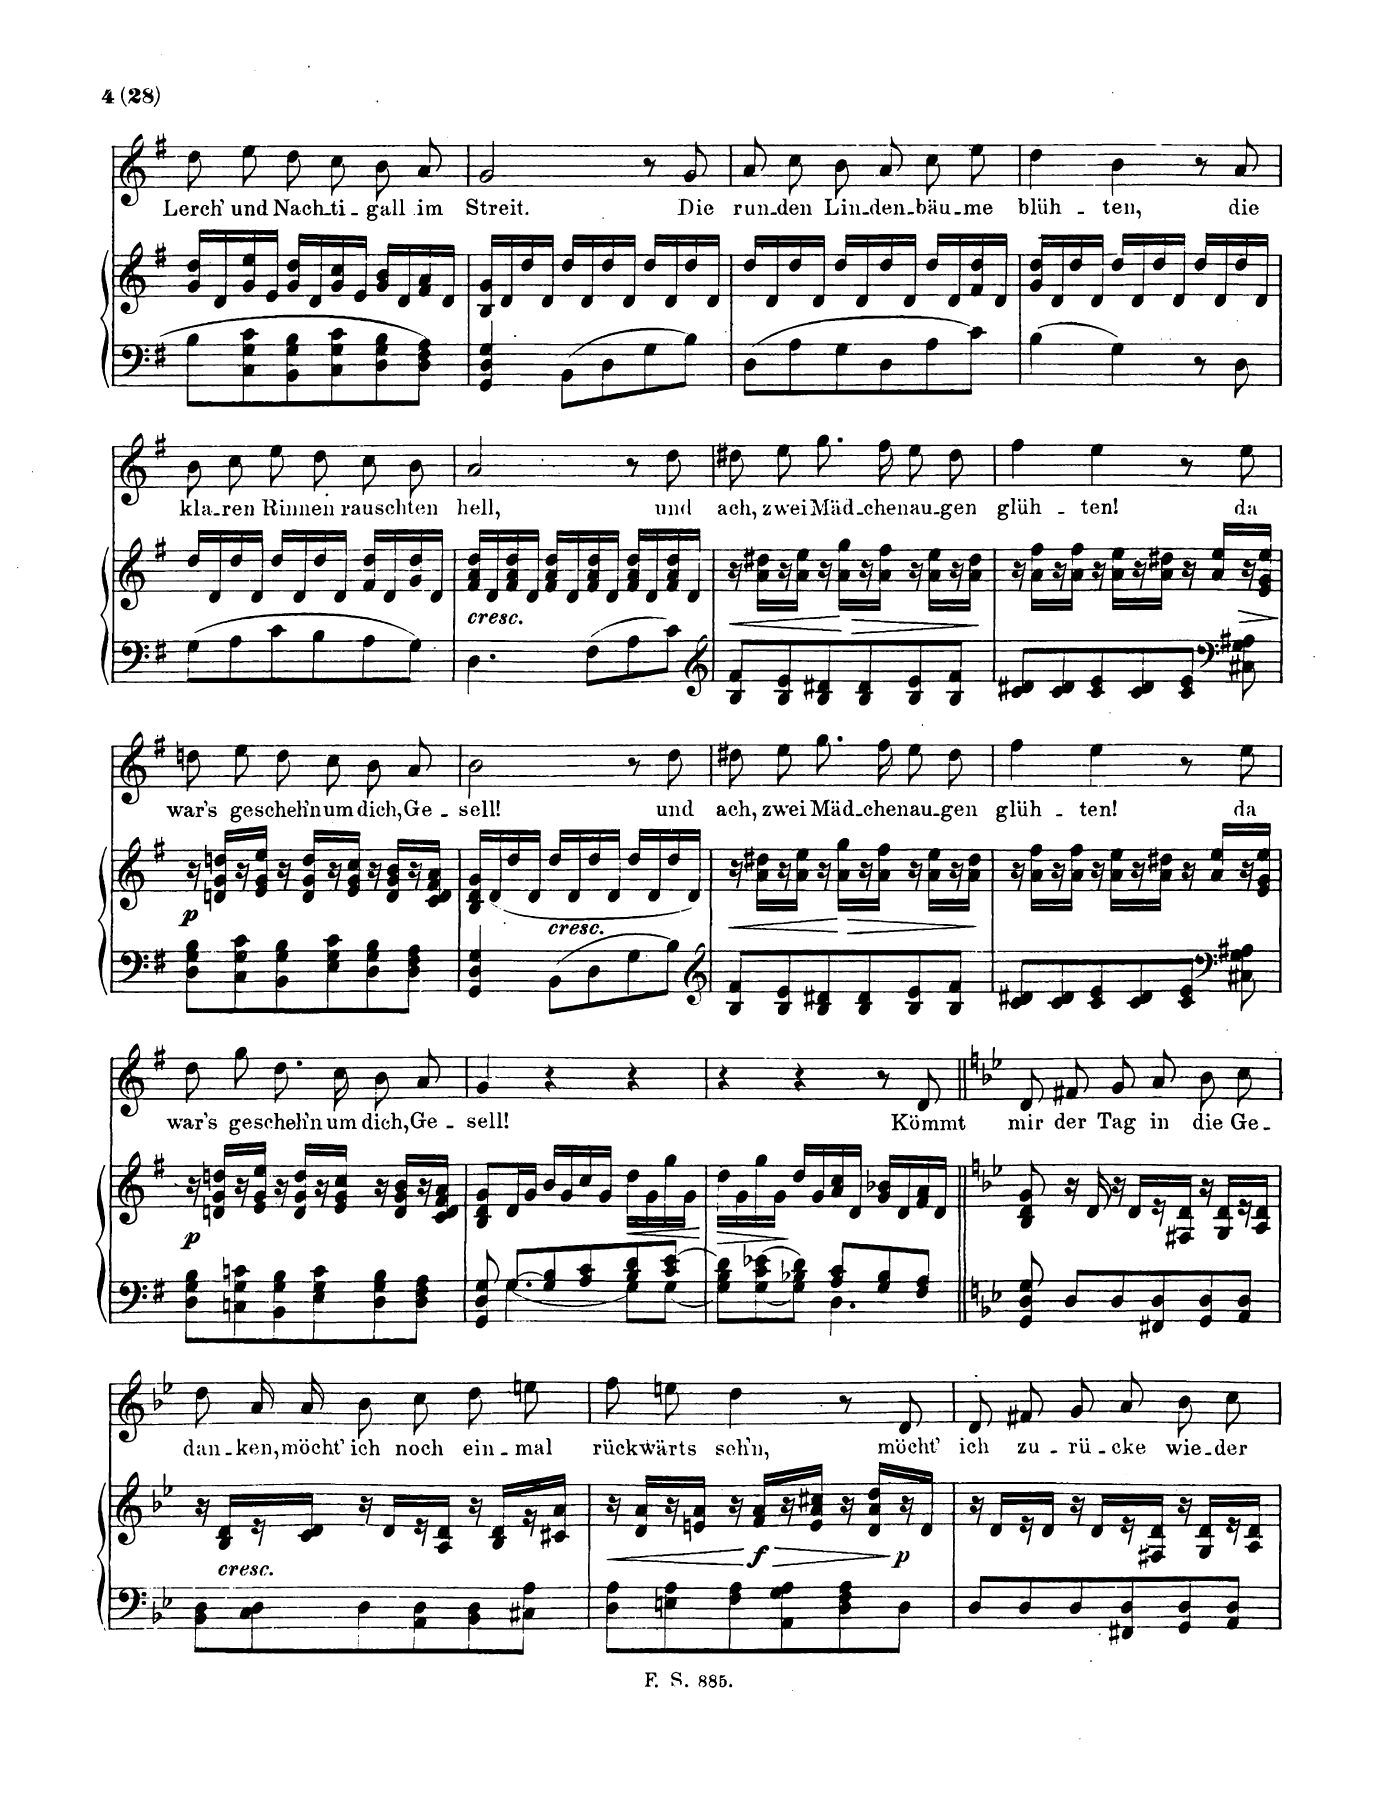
**kern	**kern	**dynam	**kern	**text
*part2	*part2	*part2	*part1	*part1
*staff3	*staff2	*staff2/3	*staff1	*staff1
*I"Pianoforte	*	*	*I"Singstimme Voice	*
*I'Pno	*	*	*	*
*clefF4	*clefG2	*	*clefG2	*
*k[f#]	*k[f#]	*	*k[f#]	*
*M3/4	*M3/4	*	*M3/4	*
=34	=34	=34	=34	=34
8B\L	16g/ 16dd/LL	.	8dd\L	Lerch’
.	16d/	.	.	.
8C\ 8G\ 8c\	16g/ 16ee/	.	8ee\J	und
.	16e/JJ	.	.	.
8BB\ 8G\ 8B\	16g/ 16dd/LL	.	8dd\L	Nach-
.	16d/	.	.	.
8C\ 8G\ 8c\	16g/ 16cc/	.	8cc\J	-ti-
.	16e/JJ	.	.	.
8D\ 8G\ 8B\	16g/ 16b/LL	.	8b/L	-gall
.	16d/	.	.	.
8D\ 8F#\ 8A\J	16f#/ 16a/	.	8a/J	im
.	16d/JJ	.	.	.
=35	=35	=35	=35	=35
4GG/ 4D/ 4G/	16B/ 16g/LL	.	2g/	Streit.
.	16d/	.	.	.
.	16dd/	.	.	.
.	16d/JJ	.	.	.
8BB\L	16dd/LL	.	.	.
.	16d/	.	.	.
8D\	16dd/	.	.	.
.	16d/JJ	.	.	.
8G\	16dd/LL	.	8r	.
.	16d/	.	.	.
8B\J	16dd/	.	8g/	Die
.	16d/JJ	.	.	.
=36	=36	=36	=36	=36
8D\L	16dd/LL	.	8a\L	run-
.	16d/	.	.	.
8A\	16dd/	.	8cc\J	-den
.	16d/JJ	.	.	.
8G\	16dd/LL	.	8b/L	Lin-
.	16d/	.	.	.
8D\	16dd/	.	8a/J	-den-
.	16d/JJ	.	.	.
8A\	16dd/LL	.	8cc\L	-bäu-
.	16d/	.	.	.
8c\J	16f#/ 16dd/	.	8ee\J	-me
.	16d/JJ	.	.	.
=37	=37	=37	=37	=37
4B\	16g/ 16dd/LL	.	4dd\	blüh-
.	16d/	.	.	.
.	16dd/	.	.	.
.	16d/JJ	.	.	.
4G\	16dd/LL	.	4b\	-ten,
.	16d/	.	.	.
.	16dd/	.	.	.
.	16d/JJ	.	.	.
8r	16dd/LL	.	8r	.
.	16d/	.	.	.
8D\	16dd/	.	8a/	die
.	16d/JJ	.	.	.
=38	=38	=38	=38	=38
8G\L	16dd/LL	.	8b\L	kla-
.	16d/	.	.	.
8A\	16dd/	.	8cc\J	-ren
.	16d/JJ	.	.	.
8c\	16dd/LL	.	8ee\L	Rin-
.	16d/	.	.	.
8B\	16dd/	.	8dd\J	-nen
.	16d/JJ	.	.	.
8A\	16f#/ 16dd/LL	.	8cc\L	rausch-
.	16d/	.	.	.
8G\J	16g/ 16dd/	.	8b\J	-ten
.	16d/JJ	.	.	.
=39	=39	=39	=39	=39
!	!LO:TX:b:i:t=cresc.	!	!	!
4.D\	16f#/ 16a/ 16dd/LL	.	2a/	hell,
.	16d/	.	.	.
.	16f#/ 16a/ 16dd/	.	.	.
.	16d/JJ	.	.	.
.	16f#/ 16a/ 16dd/LL	.	.	.
.	16d/	.	.	.
8F#\L	16f#/ 16a/ 16dd/	.	.	.
.	16d/JJ	.	.	.
8A\	16f#/ 16a/ 16dd/LL	.	8r	.
.	16d/	.	.	.
8c\J	16f#/ 16a/ 16dd/	.	8dd\	und
.	16d/JJ	.	.	.
=40	=40	=40	=40	=40
*clefG2	*	*	*	*
!	!	!LO:HP:b	!	!
8B/ 8f#/L	16r	<	8dd#X\L	ach,
.	16a\ 16dd#X\LL	.	.	.
8B/ 8e/	16r	.	8ee\J	zwei
.	16a\ 16ee\JJ	.	.	.
8B/ 8d#X/	16r	.	8.gg\L	Mäd-
.	16a\ 16gg\LL	.	.	.
!	!	!LO:HP:n=1:b	!	!
8B/ 8d#/	16r	[ >	.	.
.	16a\ 16ff#\JJ	.	16ff#\Jk	-chen-
8B/ 8e/	16r	.	8ee\L	-au-
.	16a\ 16ee\LL	.	.	.
8B/ 8f#/J	16r	.	8dd#\J	-gen
.	16a\ 16dd#\JJ	.	.	.
.	.	]	.	.
=41	=41	=41	=41	=41
8c/ 8d#X/L	16r	.	4ff#\	glüh-
.	16a\ 16ff#\LL	.	.	.
8c/ 8d#/	16r	.	.	.
.	16a\ 16ff#\JJ	.	.	.
8c/ 8e/	16r	.	4ee\	-ten!
.	16a\ 16ee\LL	.	.	.
8c/ 8d#/	16r	.	.	.
.	16a\ 16dd#X\JJ	.	.	.
8c/ 8e/J	16r	.	8r	.
.	16a/ 16ee/LL	.	.	.
*clefF4	*	*	*	*
!	!	!LO:HP:b	!	!
8C#X\ 8G\ 8A#X\	16r	>	8ee\	da
.	16e/ 16g/ 16ee/JJ	.	.	.
.	.	]	.	.
=42	=42	=42	=42	=42
!	!	!LO:DY:b	!	!
8D\ 8G\ 8B\L	16r	p	8ddn\L	wär's
.	16dn/ 16g/ 16ddn/LL	.	.	.
8C\ 8G\ 8c\	16r	.	8ee\J	ge-
.	16e/ 16g/ 16ee/JJ	.	.	.
8BB\ 8G\ 8B\	16r	.	8dd\L	-scheh’n
.	16d/ 16g/ 16dd/LL	.	.	.
8E\ 8G\ 8c\	16r	.	8cc\J	um
.	16e/ 16g/ 16cc/JJ	.	.	.
8D\ 8G\ 8B\	16r	.	8b/L	dich,
.	16d/ 16g/ 16b/LL	.	.	.
8D\ 8F#\ 8A\J	16r	.	8a/J	Ge-
.	16c/ 16d/ 16f#/ 16a/JJ	.	.	.
=43	=43	=43	=43	=43
4GG/ 4D/ 4G/	16B/ 16d/ 16g/LL	.	2b\	-sell!
.	(16d/	.	.	.
.	16dd/	.	.	.
!	!LO:TX:i:t=cresc.	!	!	!
.	16d/JJ	.	.	.
8BB\L	16dd/LL	.	.	.
.	16d/	.	.	.
8D\	16dd/	.	.	.
.	16d/JJ	.	.	.
8G\	16dd/LL	.	8r	.
.	16d/	.	.	.
8B\J	16dd/	.	8dd\	und
.	16d/JJ)	.	.	.
=44	=44	=44	=44	=44
*clefG2	*	*	*	*
!	!	!LO:HP:b	!	!
8B/ 8f#/L	16r	<	8dd#X\L	ach,
.	16a\ 16dd#X\LL	.	.	.
8B/ 8e/	16r	.	8ee\J	zwei
.	16a\ 16ee\JJ	.	.	.
8B/ 8d#X/	16r	.	8.gg\L	Mäd-
.	16a\ 16gg\LL	.	.	.
!	!	!LO:HP:n=1:b	!	!
8B/ 8d#/	16r	[ >	.	.
.	16a\ 16ff#\JJ	.	16ff#\Jk	-chen-
8B/ 8e/	16r	.	8ee\L	-au-
.	16a\ 16ee\LL	.	.	.
8B/ 8f#/J	16r	.	8dd#\J	-gen
.	16a\ 16dd#\JJ	.	.	.
.	.	]	.	.
=45	=45	=45	=45	=45
8c/ 8d#X/L	16r	.	4ff#\	glüh-
.	16a\ 16ff#\LL	.	.	.
8c/ 8d#/	16r	.	.	.
.	16a\ 16ff#\JJ	.	.	.
8c/ 8e/	16r	.	4ee\	-ten!
.	16a\ 16ee\LL	.	.	.
8c/ 8d#/	16r	.	.	.
.	16a\ 16dd#X\JJ	.	.	.
8c/ 8e/J	16r	.	8r	.
.	16a/ 16ee/LL	.	.	.
*clefF4	*	*	*	*
8C#X\ 8G\ 8A#X\	16r	.	8ee\	da
.	16e/ 16g/ 16ee/JJ	.	.	.
=46	=46	=46	=46	=46
!	!	!LO:DY:b	!	!
8D\ 8G\ 8B\L	16r	p	8ddn\L	wär’s
.	16dn/ 16g/ 16ddn/LL	.	.	.
8Cn\ 8G\ 8cn\	16r	.	8gg\J	ge-
.	16e/ 16g/ 16ee/JJ	.	.	.
8BB\ 8G\ 8B\	16r	.	8.dd\L	-schehn
.	16d/ 16g/ 16dd/LL	.	.	.
8E\ 8G\ 8c\	16r	.	.	.
.	16e/ 16g/ 16cc/JJ	.	16cc\Jk	um
8D\ 8G\ 8B\	16r	.	8b/L	dich,
.	16d/ 16g/ 16b/LL	.	.	.
8D\ 8F#\ 8A\J	16r	.	8a/J	Ge-
.	16c/ 16d/ 16f#/ 16a/JJ	.	.	.
=47	=47	=47	=47	=47
*^	*	*	*	*
8G/	8GG\ 8D\	8B/ 8d/ 8g/L	.	4g/	-sell!
8G/L	4.G\	16d/L	.	.	.
.	.	16g/JJ	.	.	.
8G/ 8B/	.	16b/LL	.	4r	.
.	.	16g/	.	.	.
8A/ 8c/	.	16cc/	.	.	.
.	.	16g/JJ	.	.	.
!	!	!	!LO:HP:b	!	!
8B/ 8d/	8G\L	16dd\LL	<	4r	.
.	.	16g\	.	.	.
8c/ 8e/J	[8G\J	16gg\	.	.	.
.	.	16g\JJ	.	.	.
*v	*v	*	*	*	*
.	.	[	.	.
=48	=48	=48	=48	=48
*^	*	*	*	*
!	!	!	!LO:HP:b	!	!
8B/ 8d/	8G\L]	16dd/LL	>	4r	.
.	.	16g/	.	.	.
8c/ 8e-X/L	8G\	16gg/	.	.	.
.	.	16g/JJ	.	.	.
8B-X/ 8d/J	8G\J	16dd/LL	]	4r	.
.	.	16g/	.	.	.
8A/ 8c/L	4.D\	16a/ 16cc/	.	.	.
.	.	16d/JJ	.	.	.
8G/ 8B-/	.	16g/ 16b-X/LL	.	8r	.
.	.	16d/	.	.	.
8F#/ 8A/J	.	16f#/ 16a/	.	8d/	Kömmt
.	.	16d/JJ	.	.	.
*v	*v	*	*	*	*
=49||	=49||	=49||	=49||	=49||
*k[b-e-]	*k[b-e-]	*	*k[b-e-]	*
8GG/ 8D/ 8G/	8B-/ 8d/ 8g/	.	8d/L	mir
8D/L	16r	.	8f#X/J	der
.	16d/	.	.	.
8D/	16r	.	8g/L	Tag
.	16d/LL	.	.	.
8FF#X/ 8D/	16r	.	8a/J	in
.	16F#X/ 16d/JJ	.	.	.
8GG/ 8D/	16r	.	8b-\L	die
.	16G/ 16d/LL	.	.	.
8AA/ 8D/J	16r	.	8cc\J	Ge-
.	16A/ 16d/JJ	.	.	.
=50	=50	=50	=50	=50
8BB-\ 8D\L	16r	.	8dd\L	-dan-
!	!LO:TX:b:i:t=cresc.	!	!	!
.	16B-/ 16d/LL	.	.	.
8C\ 8D\	16r	.	16a\L	-ken,
.	16c/ 16d/JJ	.	16a\JJ	möcht
8D\	16r	.	8b-\L	ich
.	16d/LL	.	.	.
8AA\ 8D\	16r	.	8cc\J	noch
.	16A/ 16d/JJ	.	.	.
8BB-\ 8D\	16r	.	8dd\L	ein-
.	16B-/ 16d/LL	.	.	.
8C#X\ 8A\J	16r	.	8een\J	-mal
.	16c#X/ 16a/JJ	.	.	.
=51	=51	=51	=51	=51
!	!	!LO:HP:b	!	!
8D\ 8A\L	16r	<	8ff\L	rück-
.	16d/ 16a/LL	.	.	.
8En\ 8A\	16r	.	8een\J	-wärts
.	16en/ 16a/JJ	.	.	.
8F\ 8A\	16r	.	4dd\	seh’n,
!	!	!LO:DY:n=1:b	!	!
.	16f/ 16a/LL	[ f	.	.
!	!	!LO:HP:b	!	!
8AA\ 8G\ 8A\	16r	>	.	.
.	16e/ 16a/ 16cc#X/JJ	.	.	.
8D\ 8F\ 8A\	16r	.	8r	.
.	16d/ 16a/ 16dd/LL	.	.	.
!	!	!LO:DY:n=2:b	!	!
8D\J	16r	] p	8d/	möcht
.	16d/JJ	.	.	.
=52	=52	=52	=52	=52
8D/L	16r	.	8d/L	ich
.	16d/LL	.	.	.
8D/	16r	.	8f#X/J	zu-
.	16d/JJ	.	.	.
8D/	16r	.	8g/L	-rü-
.	16d/LL	.	.	.
8FF#X/ 8D/	16r	.	8a/J	-cke
.	16F#X/ 16d/JJ	.	.	.
8GG/ 8D/	16r	.	8b-\L	wie-
.	16G/ 16d/LL	.	.	.
8AA/ 8D/J	16r	.	8cc\J	-der
.	16A/ 16d/JJ	.	.	.
=	=	=	=	=
*-	*-	*-	*-	*-
